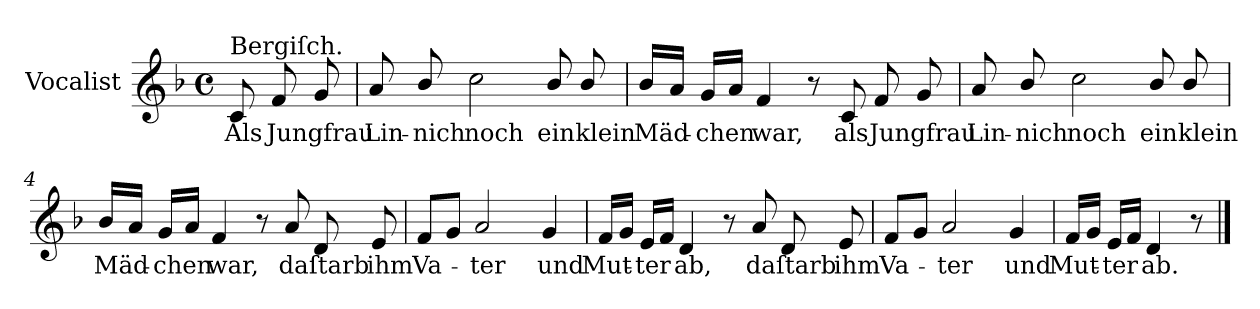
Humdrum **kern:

**kern	**text
*part1	*part1
*staff1	*staff1
*I"Vocalist	*
*k[b-]	*
*d:	*
*M4/4	*
*met(c)	*
=	=
!LO:TX:a:t=Bergiſch.	!
8c	Als
8f	Jungfrau
8g	.
=1	=1
8a	Lin-
8b-/	-nich
2cc	noch
8b-/	ein
8b-/	klein
=2	=2
16b-LL	Mäd-
16aJJ	.
16gLL	-chen
16aJJ	.
4f	war,
8r	.
8c	als
8f	Jungfrau
8g	.
=3	=3
8a	Lin-
8b-/	-nich
2cc	noch
8b-/	ein
8b-/	klein
=4	=4
16b-LL	Mäd-
16aJJ	.
16gLL	-chen
16aJJ	.
4f	war,
8r	.
8a	da
8d	ſtarb
8e	ihm
=5	=5
8fL	Va-
8gJ	.
2a	-ter
4g	und
=6	=6
16fLL	Mut-
16gJJ	.
16eLL	-ter
16fJJ	.
4d	ab,
8r	.
8a	da
8d	ſtarb
8e	ihm
=7	=7
8fL	Va-
8gJ	.
2a	-ter
4g	und
=8	=8
16fLL	Mut-
16gJJ	.
16eLL	-ter
16fJJ	.
4d	ab.
8r	.
==	==
*-	*-
